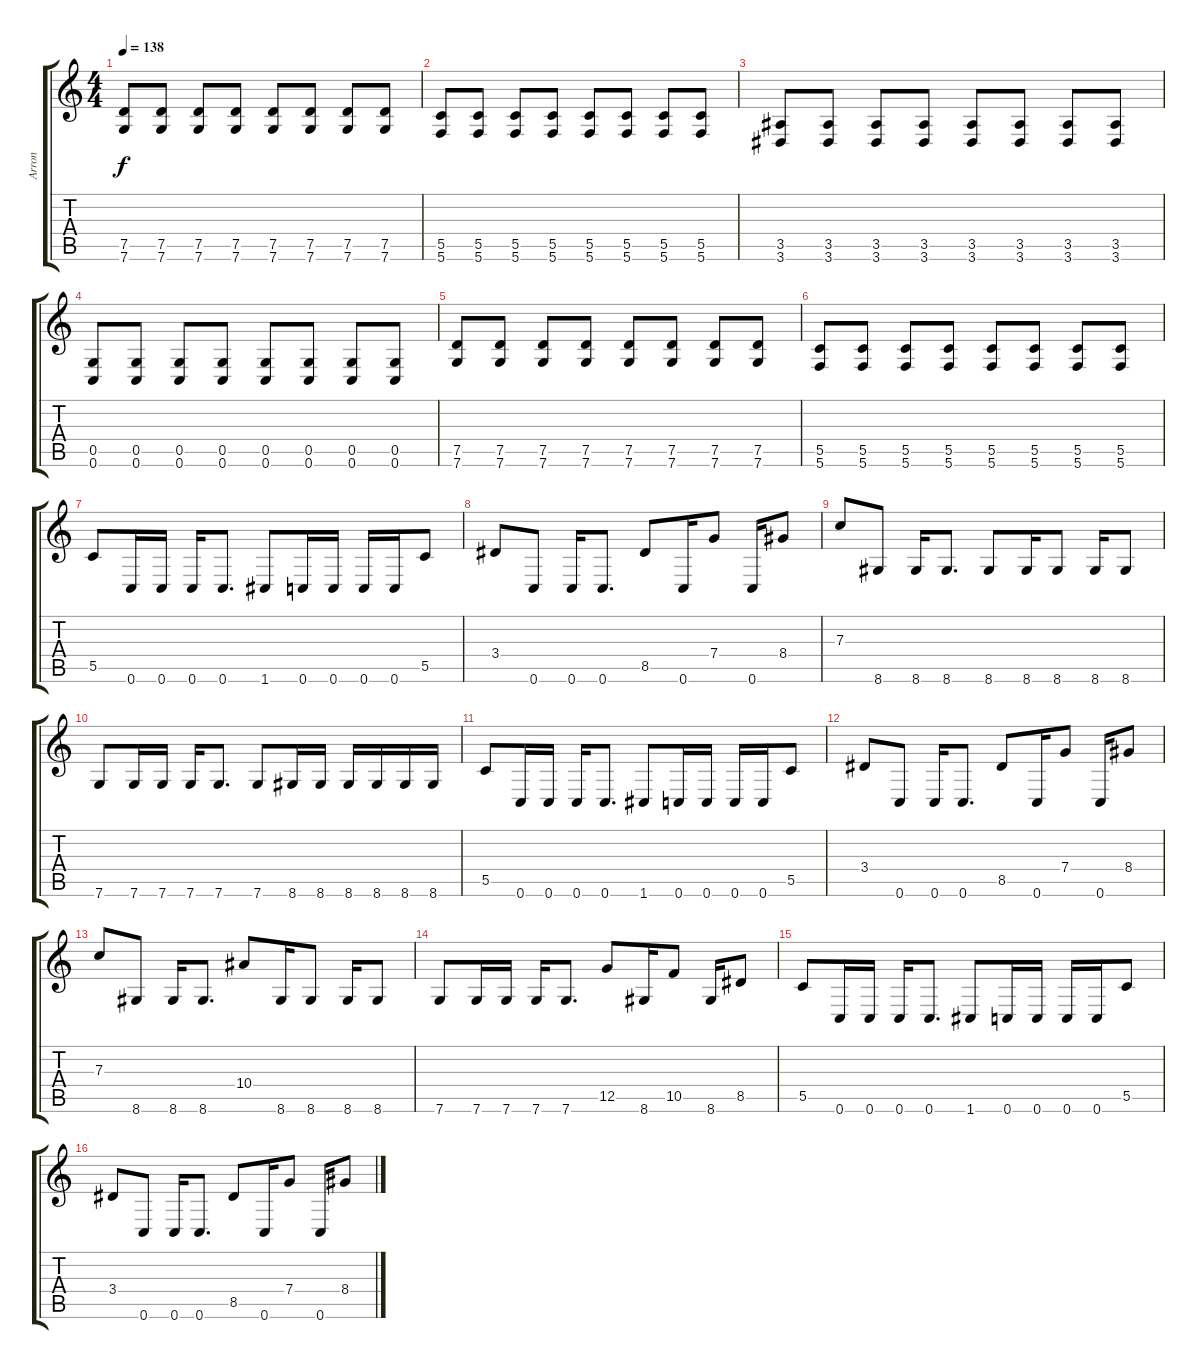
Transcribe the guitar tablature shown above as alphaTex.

\track ("Arron" "Arron") {instrument distortionguitar}
\staff {score tabs}
\tuning (D4 A3 F3 C3 G2 C2) {hide}
\ts (4 4)
\tempo 138
\clef g2
\ks c
(7.5 7.6).8{dy f} (7.5 7.6).8 (7.5 7.6).8 (7.5 7.6).8 (7.5 7.6).8 (7.5 7.6).8 (7.5 7.6).8 (7.5 7.6).8 |
(5.5 5.6).8 (5.5 5.6).8 (5.5 5.6).8 (5.5 5.6).8 (5.5 5.6).8 (5.5 5.6).8 (5.5 5.6).8 (5.5 5.6).8 |
(3.5 3.6).8 (3.5 3.6).8 (3.5 3.6).8 (3.5 3.6).8 (3.5 3.6).8 (3.5 3.6).8 (3.5 3.6).8 (3.5 3.6).8 |
(0.5 0.6).8 (0.5 0.6).8 (0.5 0.6).8 (0.5 0.6).8 (0.5 0.6).8 (0.5 0.6).8 (0.5 0.6).8 (0.5 0.6).8 |
(7.5 7.6).8 (7.5 7.6).8 (7.5 7.6).8 (7.5 7.6).8 (7.5 7.6).8 (7.5 7.6).8 (7.5 7.6).8 (7.5 7.6).8 |
(5.5 5.6).8 (5.5 5.6).8 (5.5 5.6).8 (5.5 5.6).8 (5.5 5.6).8 (5.5 5.6).8 (5.5 5.6).8 (5.5 5.6).8 |
5.5.8 0.6.16 0.6.16 0.6.16 0.6.8{d} 1.6.8 0.6.16 0.6.16 0.6.16 0.6.16 5.5.8 |
3.4.8 0.6.8 0.6.16 0.6.8{d} 8.5.8 0.6.16 7.4.8 0.6.16 8.4.8 |
7.3.8 8.6.8 8.6.16 8.6.8{d} 8.6.8 8.6.16 8.6.8 8.6.16 8.6.8 |
7.6.8 7.6.16 7.6.16 7.6.16 7.6.8{d} 7.6.8 8.6.16 8.6.16 8.6.16 8.6.16 8.6.16 8.6.16 |
5.5.8 0.6.16 0.6.16 0.6.16 0.6.8{d} 1.6.8 0.6.16 0.6.16 0.6.16 0.6.16 5.5.8 |
3.4.8 0.6.8 0.6.16 0.6.8{d} 8.5.8 0.6.16 7.4.8 0.6.16 8.4.8 |
7.3.8 8.6.8 8.6.16 8.6.8{d} 10.4.8 8.6.16 8.6.8 8.6.16 8.6.8 |
7.6.8 7.6.16 7.6.16 7.6.16 7.6.8{d} 12.5.8 8.6.16 10.5.8 8.6.16 8.5.8 |
5.5.8 0.6.16 0.6.16 0.6.16 0.6.8{d} 1.6.8 0.6.16 0.6.16 0.6.16 0.6.16 5.5.8 |
3.4.8 0.6.8 0.6.16 0.6.8{d} 8.5.8 0.6.16 7.4.8 0.6.16 8.4.8
